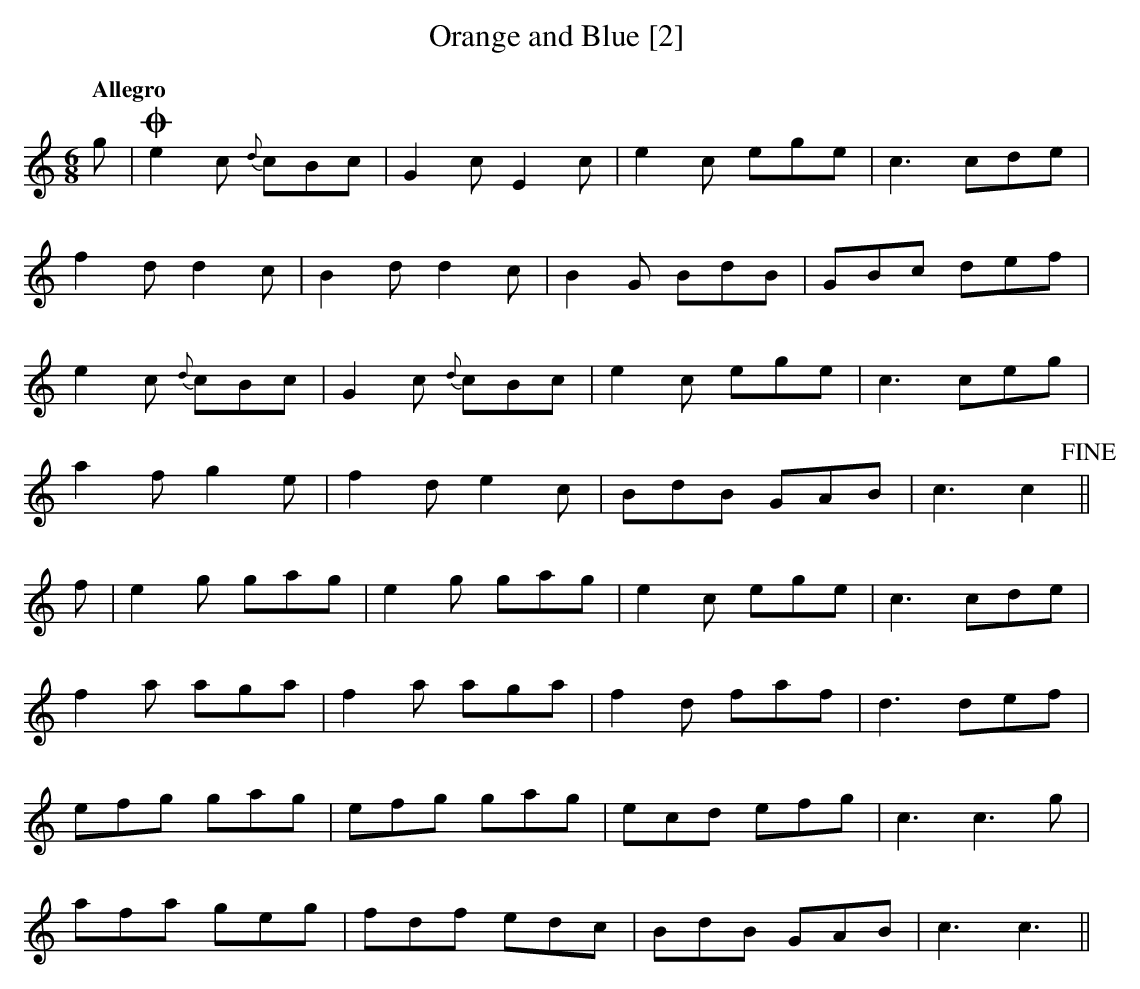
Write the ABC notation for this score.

X:1
T:Orange and Blue [2]
M:6/8
L:1/8
Q:"Allegro"
K:C
g|!coda!e2c {d}cBc|G2c E2c|e2c ege|c3 cde|
f2d d2c|B2d d2c|B2G BdB|GBc def|
e2c {d}cBc|G2c {d}cBc|e2c ege|c3 ceg|
a2f g2e|f2d e2c|BdB GAB|c3 c2!fine!||
f|e2g gag|e2g gag|e2c ege|c3 cde|
f2a aga|f2a aga|f2d faf|d3 def|
efg gag|efg gag|ecd efg|c3 c3g|
afa geg|fdf edc |BdB GAB|c3 c3!d.c.!||
